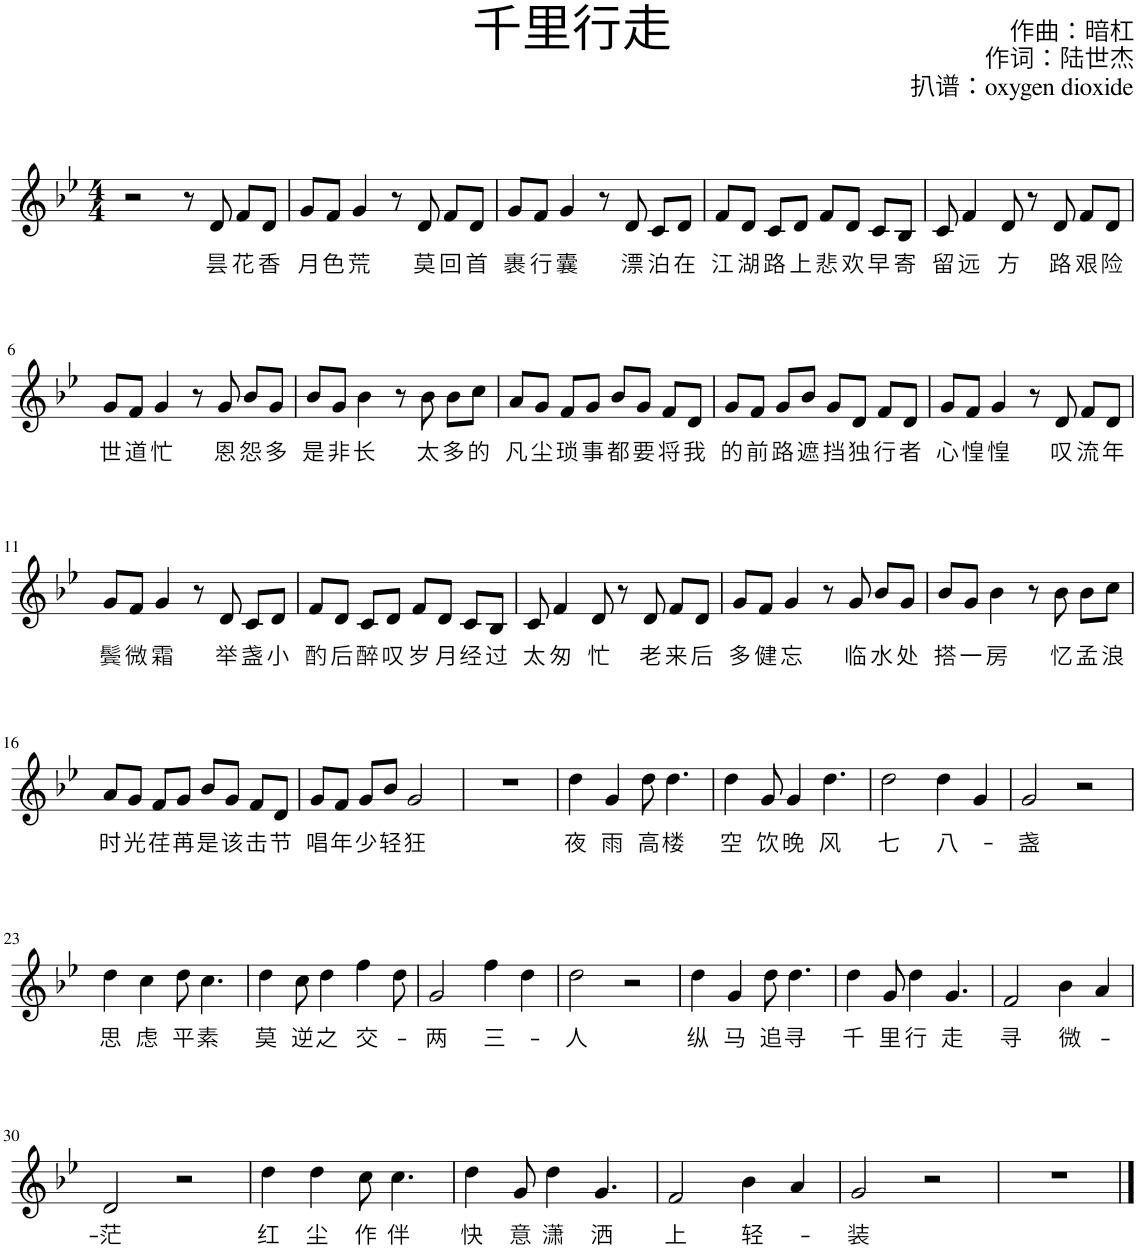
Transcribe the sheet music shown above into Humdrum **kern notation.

**kern	**text
*part1	*part1
*staff1	*staff1
*I"singing-track	*
*clefG2	*
*k[b-e-]	*
*g:	*
*M4/4	*
=1	=1
2r	.
8r	.
!	!LO:LY:b
8d/	昙
!	!LO:LY:b
8f/L	花
!	!LO:LY:b
8d/J	香
=2	=2
!	!LO:LY:b
8g/L	月
!	!LO:LY:b
8f/J	色
!	!LO:LY:b
4g/	荒
8r	.
!	!LO:LY:b
8d/	莫
!	!LO:LY:b
8f/L	回
!	!LO:LY:b
8d/J	首
=3	=3
!	!LO:LY:b
8g/L	裹
!	!LO:LY:b
8f/J	行
!	!LO:LY:b
4g/	囊
8r	.
!	!LO:LY:b
8d/	漂
!	!LO:LY:b
8c/L	泊
!	!LO:LY:b
8d/J	在
=4	=4
!	!LO:LY:b
8f/L	江
!	!LO:LY:b
8d/J	湖
!	!LO:LY:b
8c/L	路
!	!LO:LY:b
8d/J	上
!	!LO:LY:b
8f/L	悲
!	!LO:LY:b
8d/J	欢
!	!LO:LY:b
8c/L	早
!	!LO:LY:b
8B-/J	寄
=5	=5
!	!LO:LY:b
8c/	留
!	!LO:LY:b
4f/	远
!	!LO:LY:b
8d/	方
8r	.
!	!LO:LY:b
8d/	路
!	!LO:LY:b
8f/L	艰
!	!LO:LY:b
8d/J	险
!!LO:LB:g=z
=6	=6
!	!LO:LY:b
8g/L	世
!	!LO:LY:b
8f/J	道
!	!LO:LY:b
4g/	忙
8r	.
!	!LO:LY:b
8g/	恩
!	!LO:LY:b
8b-/L	怨
!	!LO:LY:b
8g/J	多
=7	=7
!	!LO:LY:b
8b-/L	是
!	!LO:LY:b
8g/J	非
!	!LO:LY:b
4b-\	长
8r	.
!	!LO:LY:b
8b-\	太
!	!LO:LY:b
8b-\L	多
!	!LO:LY:b
8cc\J	的
=8	=8
!	!LO:LY:b
8a/L	凡
!	!LO:LY:b
8g/J	尘
!	!LO:LY:b
8f/L	琐
!	!LO:LY:b
8g/J	事
!	!LO:LY:b
8b-/L	都
!	!LO:LY:b
8g/J	要
!	!LO:LY:b
8f/L	将
!	!LO:LY:b
8d/J	我
=9	=9
!	!LO:LY:b
8g/L	的
!	!LO:LY:b
8f/J	前
!	!LO:LY:b
8g/L	路
!	!LO:LY:b
8b-/J	遮
!	!LO:LY:b
8g/L	挡
!	!LO:LY:b
8d/J	独
!	!LO:LY:b
8f/L	行
!	!LO:LY:b
8d/J	者
=10	=10
!	!LO:LY:b
8g/L	心
!	!LO:LY:b
8f/J	惶
!	!LO:LY:b
4g/	惶
8r	.
!	!LO:LY:b
8d/	叹
!	!LO:LY:b
8f/L	流
!	!LO:LY:b
8d/J	年
!!LO:LB:g=z
=11	=11
!	!LO:LY:b
8g/L	鬓
!	!LO:LY:b
8f/J	微
!	!LO:LY:b
4g/	霜
8r	.
!	!LO:LY:b
8d/	举
!	!LO:LY:b
8c/L	盏
!	!LO:LY:b
8d/J	小
=12	=12
!	!LO:LY:b
8f/L	酌
!	!LO:LY:b
8d/J	后
!	!LO:LY:b
8c/L	醉
!	!LO:LY:b
8d/J	叹
!	!LO:LY:b
8f/L	岁
!	!LO:LY:b
8d/J	月
!	!LO:LY:b
8c/L	经
!	!LO:LY:b
8B-/J	过
=13	=13
!	!LO:LY:b
8c/	太
!	!LO:LY:b
4f/	匆
!	!LO:LY:b
8d/	忙
8r	.
!	!LO:LY:b
8d/	老
!	!LO:LY:b
8f/L	来
!	!LO:LY:b
8d/J	后
=14	=14
!	!LO:LY:b
8g/L	多
!	!LO:LY:b
8f/J	健
!	!LO:LY:b
4g/	忘
8r	.
!	!LO:LY:b
8g/	临
!	!LO:LY:b
8b-/L	水
!	!LO:LY:b
8g/J	处
=15	=15
!	!LO:LY:b
8b-/L	搭
!	!LO:LY:b
8g/J	一
!	!LO:LY:b
4b-\	房
8r	.
!	!LO:LY:b
8b-\	忆
!	!LO:LY:b
8b-\L	孟
!	!LO:LY:b
8cc\J	浪
!!LO:LB:g=z
=16	=16
!	!LO:LY:b
8a/L	时
!	!LO:LY:b
8g/J	光
!	!LO:LY:b
8f/L	荏
!	!LO:LY:b
8g/J	苒
!	!LO:LY:b
8b-/L	是
!	!LO:LY:b
8g/J	该
!	!LO:LY:b
8f/L	击
!	!LO:LY:b
8d/J	节
=17	=17
!	!LO:LY:b
8g/L	唱
!	!LO:LY:b
8f/J	年
!	!LO:LY:b
8g/L	少
!	!LO:LY:b
8b-/J	轻
!	!LO:LY:b
2g/	狂
=18	=18
1r	.
=19	=19
!	!LO:LY:b
4dd\	夜
!	!LO:LY:b
4g/	雨
!	!LO:LY:b
8dd\	高
!	!LO:LY:b
4.dd\	楼
=20	=20
!	!LO:LY:b
4dd\	空
!	!LO:LY:b
8g/	饮
!	!LO:LY:b
4g/	晚
!	!LO:LY:b
4.dd\	风
=21	=21
!	!LO:LY:b
2dd\	七
!	!LO:LY:b
4dd\	八-
4g/	.
=22	=22
!	!LO:LY:b
2g/	-盏
2r	.
!!LO:LB:g=z
=23	=23
!	!LO:LY:b
4dd\	思
!	!LO:LY:b
4cc\	虑
!	!LO:LY:b
8dd\	平
!	!LO:LY:b
4.cc\	素
=24	=24
!	!LO:LY:b
4dd\	莫
!	!LO:LY:b
8cc\	逆
!	!LO:LY:b
4dd\	之
!	!LO:LY:b
4ff\	交-
8dd\	.
=25	=25
!	!LO:LY:b
2g/	-两
!	!LO:LY:b
4ff\	三-
4dd\	.
=26	=26
!	!LO:LY:b
2dd\	-人
2r	.
=27	=27
!	!LO:LY:b
4dd\	纵
!	!LO:LY:b
4g/	马
!	!LO:LY:b
8dd\	追
!	!LO:LY:b
4.dd\	寻
=28	=28
!	!LO:LY:b
4dd\	千
!	!LO:LY:b
8g/	里
!	!LO:LY:b
4dd\	行
!	!LO:LY:b
4.g/	走
=29	=29
!	!LO:LY:b
2f/	寻
!	!LO:LY:b
4b-\	微-
4a/	.
!!LO:LB:g=z
=30	=30
!	!LO:LY:b
2d/	-茫
2r	.
=31	=31
!	!LO:LY:b
4dd\	红
!	!LO:LY:b
4dd\	尘
!	!LO:LY:b
8cc\	作
!	!LO:LY:b
4.cc\	伴
=32	=32
!	!LO:LY:b
4dd\	快
!	!LO:LY:b
8g/	意
!	!LO:LY:b
4dd\	潇
!	!LO:LY:b
4.g/	洒
=33	=33
!	!LO:LY:b
2f/	上
!	!LO:LY:b
4b-\	轻-
4a/	.
=34	=34
!	!LO:LY:b
2g/	-装
2r	.
=35	=35
1r	.
==	==
*-	*-
